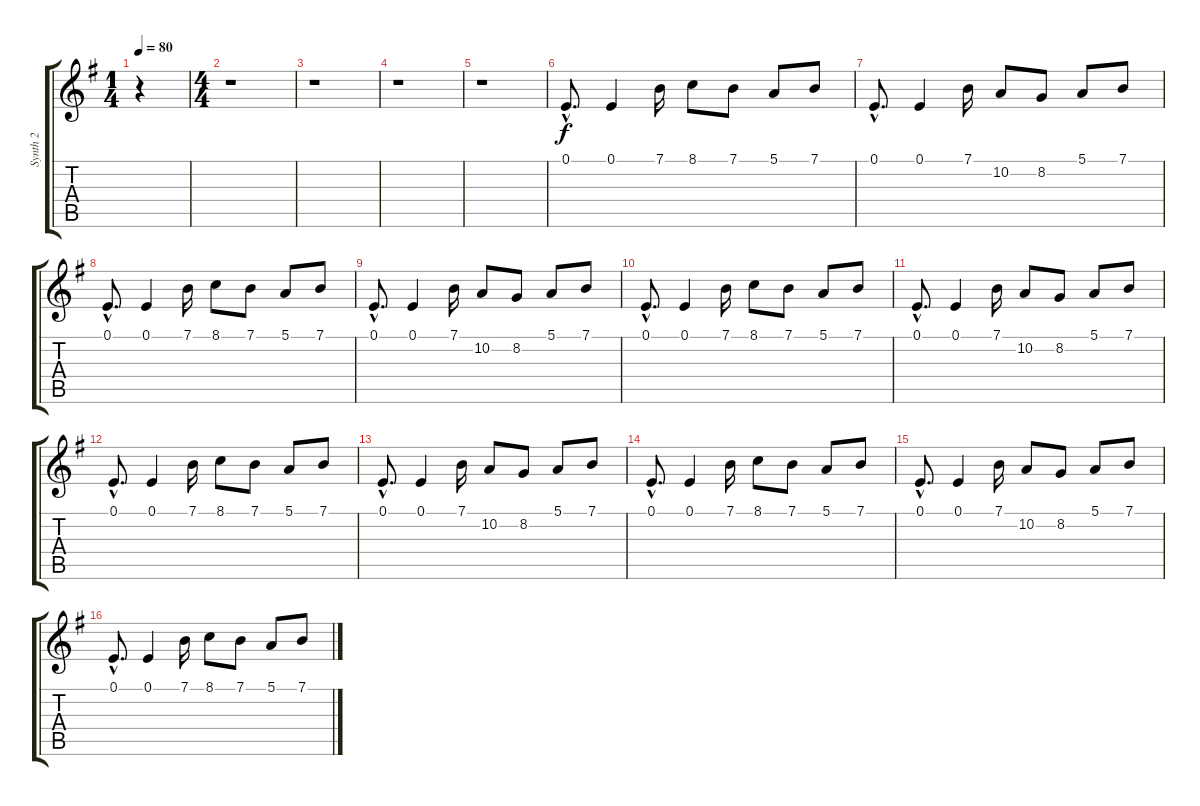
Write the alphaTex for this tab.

\track ("Synth 2" "Synth 2") {instrument pad7halo}
\staff {score tabs}
\tuning (E4 B3 G3 D3 A2 E2) {hide}
\ts (1 4)
\tempo 80
\clef g2
\ks g
r.4{dy f instrument pad7halo} |
\ts (4 4)
r.1 |
r.1 |
r.1 |
r.1 |
0.1{hac}.8{d} 0.1.4 7.1.16 8.1.8 7.1.8 5.1.8 7.1.8 |
0.1{hac}.8{d} 0.1.4 7.1.16 10.2.8 8.2.8 5.1.8 7.1.8 |
0.1{hac}.8{d} 0.1.4 7.1.16 8.1.8 7.1.8 5.1.8 7.1.8 |
0.1{hac}.8{d} 0.1.4 7.1.16 10.2.8 8.2.8 5.1.8 7.1.8 |
0.1{hac}.8{d} 0.1.4 7.1.16 8.1.8 7.1.8 5.1.8 7.1.8 |
0.1{hac}.8{d} 0.1.4 7.1.16 10.2.8 8.2.8 5.1.8 7.1.8 |
0.1{hac}.8{d} 0.1.4 7.1.16 8.1.8 7.1.8 5.1.8 7.1.8 |
0.1{hac}.8{d} 0.1.4 7.1.16 10.2.8 8.2.8 5.1.8 7.1.8 |
0.1{hac}.8{d} 0.1.4 7.1.16 8.1.8 7.1.8 5.1.8 7.1.8 |
0.1{hac}.8{d} 0.1.4 7.1.16 10.2.8 8.2.8 5.1.8 7.1.8 |
0.1{hac}.8{d} 0.1.4 7.1.16 8.1.8 7.1.8 5.1.8 7.1.8
